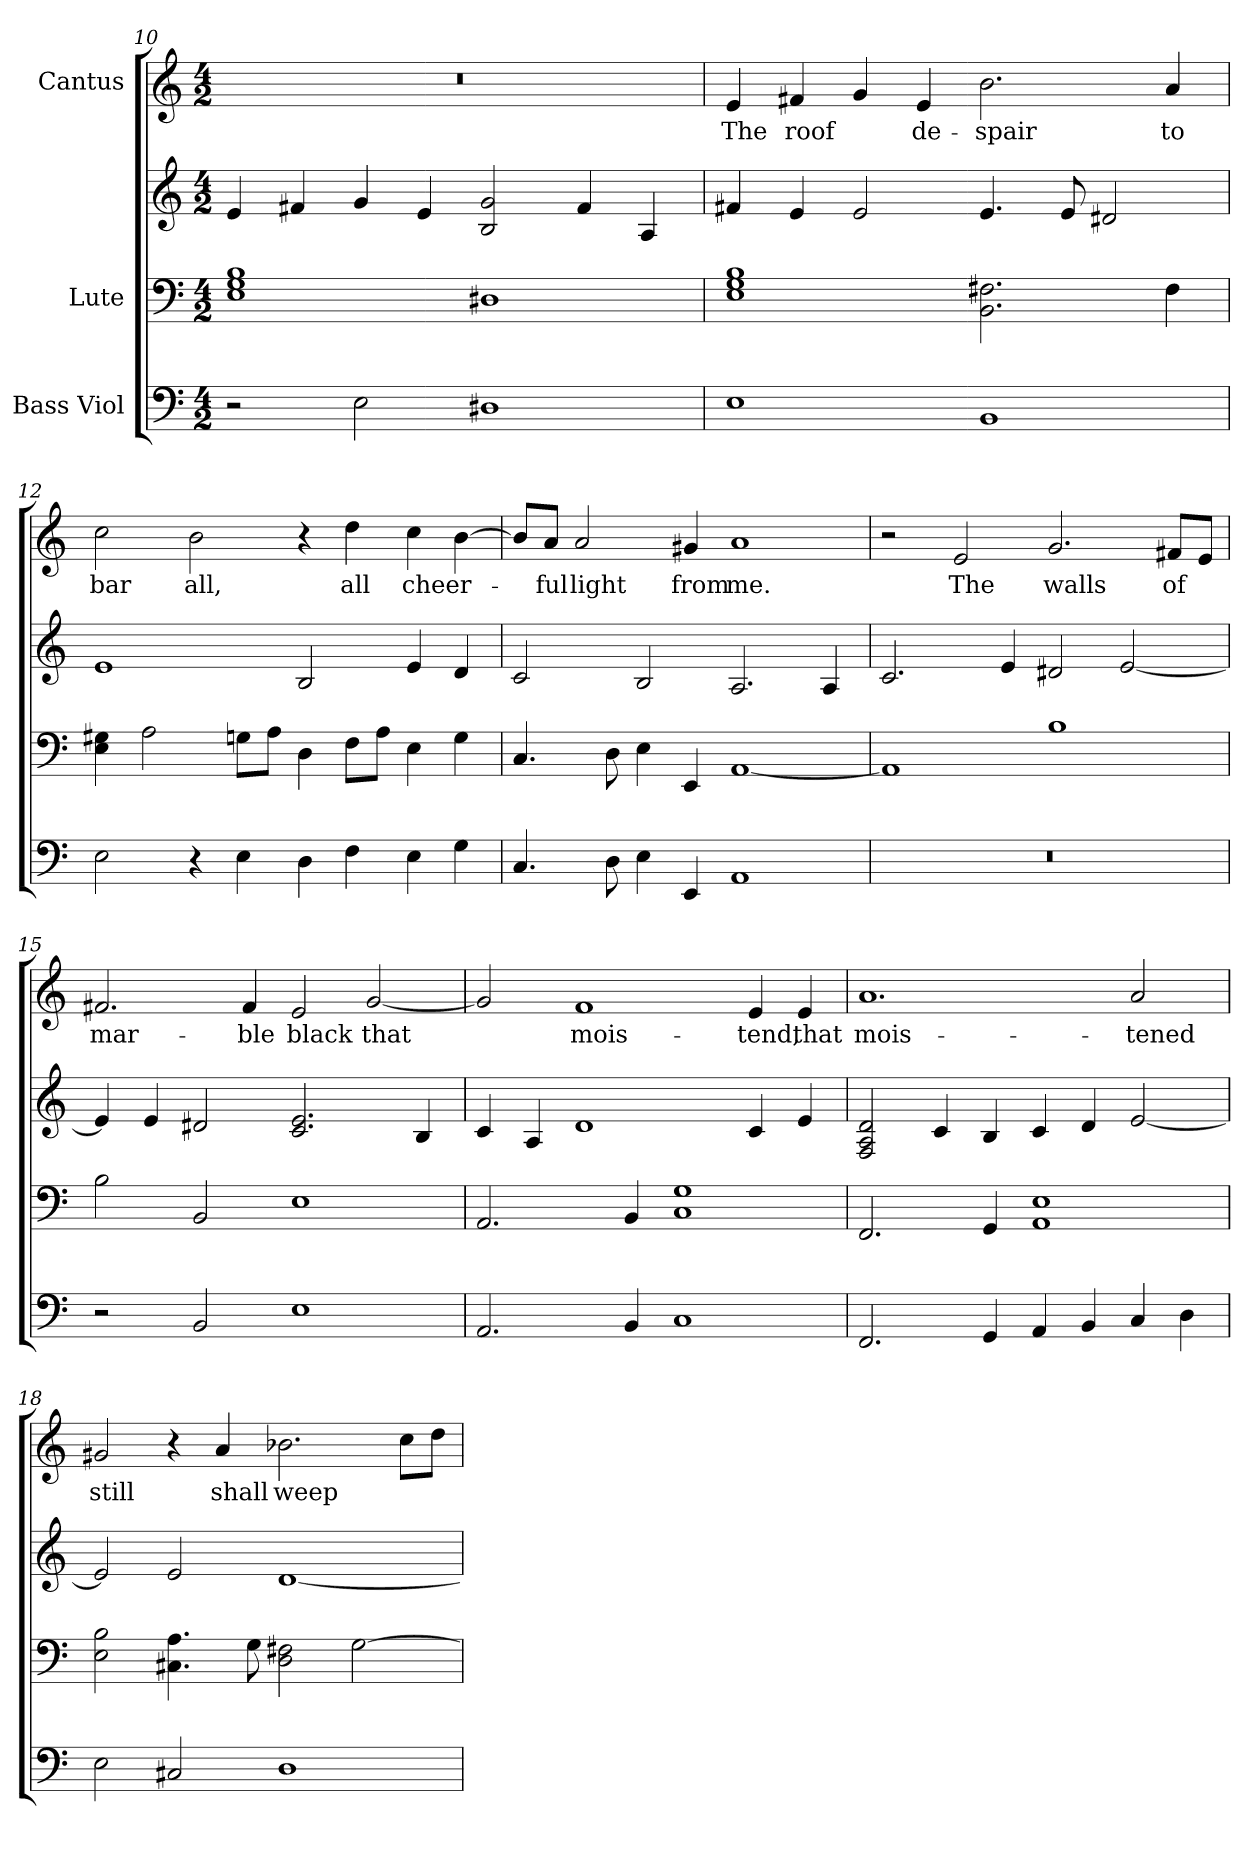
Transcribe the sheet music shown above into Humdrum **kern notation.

**kern	**kern	**kern	**kern	**text
*part3	*part2	*part2	*part1	*part1
*staff4	*staff3	*staff2	*staff1	*staff1
*I"Bass Viol	*I"Lute	*	*I"Cantus	*
!!LO:LB:g=z
*clefF4	*clefF4	*clefG2	*clefG2	*
*k[]	*k[]	*k[]	*k[]	*
*C:	*C:	*C:	*C:	*
*M4/2	*M4/2	*M4/2	*M4/2	*
=10	=10	=10	=10	=10
2r	1E 1G 1B	4e/	0r	.
.	.	4f#X/	.	.
2E\	.	4g/	.	.
.	.	4e/	.	.
1D#X	1D#X	2B/ 2g/	.	.
.	.	4f#/	.	.
.	.	4A/	.	.
=11	=11	=11	=11	=11
1E	1E 1G 1B	4f#X/	4e/	The
.	.	4e/	4f#X/	roof
.	.	2e/	4g/	.
.	.	.	4e/	de-
1BB	2.BB\ 2.F#X\	4.e/	2.b\	-spair
.	.	8e/	.	.
.	.	2d#X/	.	.
.	4F#\	.	4a/	to
=12	=12	=12	=12	=12
2E\	4E\ 4G#X\	1e	2cc\	bar
.	2A\	.	.	.
4r	.	.	2b\	all,
4E\	8Gn\L	.	.	.
.	8A\J	.	.	.
4D\	4D\	2B/	4r	.
4F\	8F\L	.	4dd\	all
.	8A\J	.	.	.
4E\	4E\	4e/	4cc\	cheer-
4G\	4G\	4d/	[4b\	.
!!LO:PB:g=z
=13	=13	=13	=13	=13
4.C/	4.C/	2c/	8b/L]	.
.	.	.	8a/J	-ful
.	.	.	2a/	light
8D\	8D\	.	.	.
4E\	4E\	2B/	.	.
4EE/	4EE/	.	4g#X/	from
1AA	[1AA	2.A/	1a	me.
.	.	4A/	.	.
=14	=14	=14	=14	=14
0r	1AA]	2.c/	2r	.
.	.	.	2e/	The
.	.	4e/	.	.
.	1B	2d#X/	2.g/	walls
.	.	[2e/	.	.
.	.	.	8f#X/L	of
.	.	.	8e/J	.
=15	=15	=15	=15	=15
2r	2B\	4e/]	2.f#X/	mar-
.	.	4e/	.	.
2BB/	2BB/	2d#X/	.	.
.	.	.	4f#/	-ble
1E	1E	2.c/ 2.e/	2e/	black
.	.	.	[2g/	that
.	.	4B/	.	.
!!LO:LB:g=z
=16	=16	=16	=16	=16
2.AA/	2.AA/	4c/	2g/]	.
.	.	4A/	.	.
.	.	1d	1f	mois-
4BB/	4BB/	.	.	.
1C	1C 1G	.	.	.
.	.	4c/	4e/	-tend,
.	.	4e/	4e/	that
=17	=17	=17	=17	=17
2.FF/	2.FF/	2F/ 2A/ 2d/	1.a	mois-
.	.	4c/	.	.
4GG/	4GG/	4B/	.	.
4AA/	1AA 1E	4c/	.	.
4BB/	.	4d/	.	.
4C/	.	[2e/	2a/	-tened
4D\	.	.	.	.
=18	=18	=18	=18	=18
2E\	2E\ 2B\	2e/]	2g#X/	still
2C#X/	4.C#X\ 4.A\	2e/	4r	.
.	.	.	4a/	shall
.	8G\	.	.	.
1D	2D\ 2F#X\	[1d	2.b-X\	weep
.	[2G\	.	.	.
.	.	.	8cc\L	.
.	.	.	8dd\J	.
=	=	=	=	=
*-	*-	*-	*-	*-
